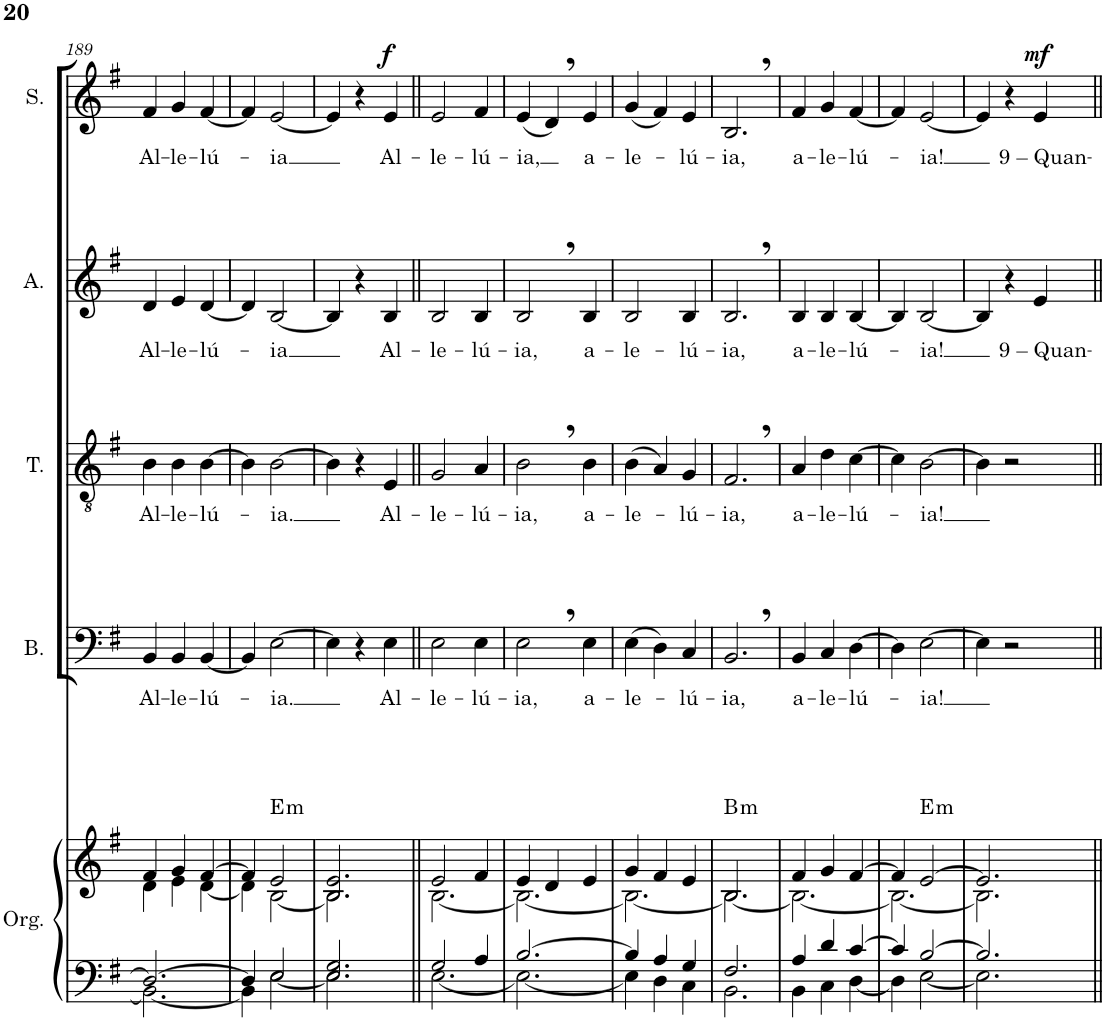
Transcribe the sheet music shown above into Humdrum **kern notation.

**kern	**kern	**harte	**kern	**text	**kern	**text	**kern	**text	**kern	**text	**dynam
*part5	*part5	*part5	*part4	*part4	*part3	*part3	*part2	*part2	*part1	*part1	*part1
*staff6	*staff5	*	*staff4	*staff4	*staff3	*staff3	*staff2	*staff2	*staff1	*staff1	*staff1
*I"Órgano	*	*	*I"Bajo	*	*I"Tenor	*	*I"Alto	*	*I"Soprano	*	*
*	*	*	*I'B.	*	*I'T.	*	*I'A.	*	*I'S.	*	*
!!LO:PB:g=z
*clefF4	*clefG2	*	*clefF4	*	*clefGv2	*	*clefG2	*	*clefG2	*	*
*k[f#]	*k[f#]	*	*k[f#]	*	*k[f#]	*	*k[f#]	*	*k[f#]	*	*
*M3/4	*M3/4	*	*M3/4	*	*M3/4	*	*M3/4	*	*M3/4	*	*
=189	=189	=189	=189	=189	=189	=189	=189	=189	=189	=189	=189
*^	*^	*	*	*	*	*	*	*	*	*	*
!	!	!	!	!	!	!LO:LY:b	!	!LO:LY:b	!	!LO:LY:b	!	!LO:LY:b	!
2.D/_	2.BB\_	4f#/	4d\	.	4BB/	Al-	4B\	Al-	4d/	-Al-	4f#/	-Al-	.
!	!	!	!	!	!	!LO:LY:b	!	!LO:LY:b	!	!LO:LY:b	!	!LO:LY:b	!
.	.	4g/	4e\	.	4BB/	-le-	4B\	-le-	4e/	-le-	4g/	-le-	.
!	!	!	!	!	!	!LO:LY:b	!	!LO:LY:b	!	!LO:LY:b	!	!LO:LY:b	!
.	.	[4f#/	[4d\	.	[4BB/	-lú-	[4B\	-lú-	[4d/	-lú-	[4f#/	-lú-	.
=190	=190	=190	=190	=190	=190	=190	=190	=190	=190	=190	=190	=190	=190
4D/]	4BB\]	4f#/]	4d\]	.	4BB/]	.	4B\]	.	4d/]	.	4f#/]	.	.
!	!	!	!	!LO:H:kt=m	!	!LO:LY:b	!	!LO:LY:b	!	!LO:LY:b	!	!LO:LY:b	!
2E/	[2E\	2e/	[2B\	E:min	[2E\	-ia.	[2B\	-ia.	[2B/	-ia	[2e/	-ia	.
=191	=191	=191	=191	=191	=191	=191	=191	=191	=191	=191	=191	=191	=191
2.E/ 2.G/	2.E\]	2.B/ 2.e/	2.B\]	.	4E\]	.	4B\]	.	4B/]	.	4e/]	.	.
.	.	.	.	.	4r	.	4r	.	4r	.	4r	.	.
!	!	!	!	!	!	!LO:LY:b	!	!LO:LY:b	!	!LO:LY:b	!	!LO:LY:b	!LO:DY:a
.	.	.	.	.	4E\	Al-	4E/	Al-	4B/	Al-	4e/	Al-	f
=192||	=192||	=192||	=192||	=192||	=192||	=192||	=192||	=192||	=192||	=192||	=192||	=192||	=192||
!	!	!	!	!	!	!LO:LY:b	!	!LO:LY:b	!	!LO:LY:b	!	!LO:LY:b	!
2G/	[2.E\	2e/	[2.B\	.	2E\	-le-	2G/	-le-	2B/	-le-	2e/	-le-	.
!	!	!	!	!	!	!LO:LY:b	!	!LO:LY:b	!	!LO:LY:b	!	!LO:LY:b	!
4A/	.	4f#/	.	.	4E\	-lú-	4A/	-lú-	4B/	-lú-	4f#/	-lú-	.
=193	=193	=193	=193	=193	=193	=193	=193	=193	=193	=193	=193	=193	=193
!	!	!	!	!	!	!LO:LY:b	!	!LO:LY:b	!	!LO:LY:b	!	!LO:LY:b	!
[2.B/	2.E\_	4e/	2.B\_	.	2E,\	-ia,	2B,\	-ia,	2B,/	-ia,	(4e/	-ia,	.
.	.	4d/	.	.	.	.	.	.	.	.	4d,/)	.	.
!	!	!	!	!	!	!LO:LY:b	!	!LO:LY:b	!	!LO:LY:b	!	!LO:LY:b	!
.	.	4e/	.	.	4E\	a-	4B\	a-	4B/	a-	4e/	a-	.
=194	=194	=194	=194	=194	=194	=194	=194	=194	=194	=194	=194	=194	=194
!	!	!	!	!	!	!LO:LY:b	!	!LO:LY:b	!	!LO:LY:b	!	!LO:LY:b	!
4B/]	4E\]	4g/	2.B\_	.	(4E\	-le-	(4B\	-le-	2B/	-le-	(4g/	-le-	.
4A/	4D\	4f#/	.	.	4D\)	.	4A/)	.	.	.	4f#/)	.	.
!	!	!	!	!	!	!LO:LY:b	!	!LO:LY:b	!	!LO:LY:b	!	!LO:LY:b	!
4G/	4C\	4e/	.	.	4C/	-lú-	4G/	-lú-	4B/	-lú-	4e/	-lú-	.
=195	=195	=195	=195	=195	=195	=195	=195	=195	=195	=195	=195	=195	=195
!	!	!	!	!LO:H:kt=m	!	!LO:LY:b	!	!LO:LY:b	!	!LO:LY:b	!	!LO:LY:b	!
2.F#/	2.BB\	2.B/	2.B\_	B:min	2.BB,/	-ia,	2.F#,/	-ia,	2.B,/	-ia,	2.B,/	-ia,	.
=196	=196	=196	=196	=196	=196	=196	=196	=196	=196	=196	=196	=196	=196
!	!	!	!	!	!	!LO:LY:b	!	!LO:LY:b	!	!LO:LY:b	!	!LO:LY:b	!
4A/	4BB\	4f#/	2.B\_	.	4BB/	a-	4A/	a-	4B/	a-	4f#/	a-	.
!	!	!	!	!	!	!LO:LY:b	!	!LO:LY:b	!	!LO:LY:b	!	!LO:LY:b	!
4d/	4C\	4g/	.	.	4C/	-le-	4d\	-le-	4B/	-le-	4g/	-le-	.
!	!	!	!	!	!	!LO:LY:b	!	!LO:LY:b	!	!LO:LY:b	!	!LO:LY:b	!
[4c/	[4D\	[4f#/	.	.	[4D\	-lú-	[4c\	-lú-	[4B/	-lú-	[4f#/	-lú-	.
=197	=197	=197	=197	=197	=197	=197	=197	=197	=197	=197	=197	=197	=197
4c/]	4D\]	4f#/]	2.B\_	.	4D\]	.	4c\]	.	4B/]	.	4f#/]	.	.
!	!	!	!	!LO:H:kt=m	!	!LO:LY:b	!	!LO:LY:b	!	!LO:LY:b	!	!LO:LY:b	!
[2B/	[2E\	[2e/	.	E:min	[2E\	-ia!	[2B\	-ia!	[2B/	-ia!	[2e/	-ia!	.
=198	=198	=198	=198	=198	=198	=198	=198	=198	=198	=198	=198	=198	=198
2.B/]	2.E\]	2.e/]	2.B\]	.	4E\]	.	4B\]	.	4B/]	.	4e/]	.	.
.	.	.	.	.	2r	.	2r	.	4r	.	4r	.	.
!	!	!	!	!	!	!	!	!	!	!LO:LY:b	!	!LO:LY:b	!LO:DY:a
.	.	.	.	.	.	.	.	.	4e/	9 – Quan-	4e/	9 – Quan-	mf
*v	*v	*	*	*	*	*	*	*	*	*	*	*	*
*	*v	*v	*	*	*	*	*	*	*	*	*	*
=||	=||	=||	=||	=||	=||	=||	=||	=||	=||	=||	=||
*-	*-	*-	*-	*-	*-	*-	*-	*-	*-	*-	*-
